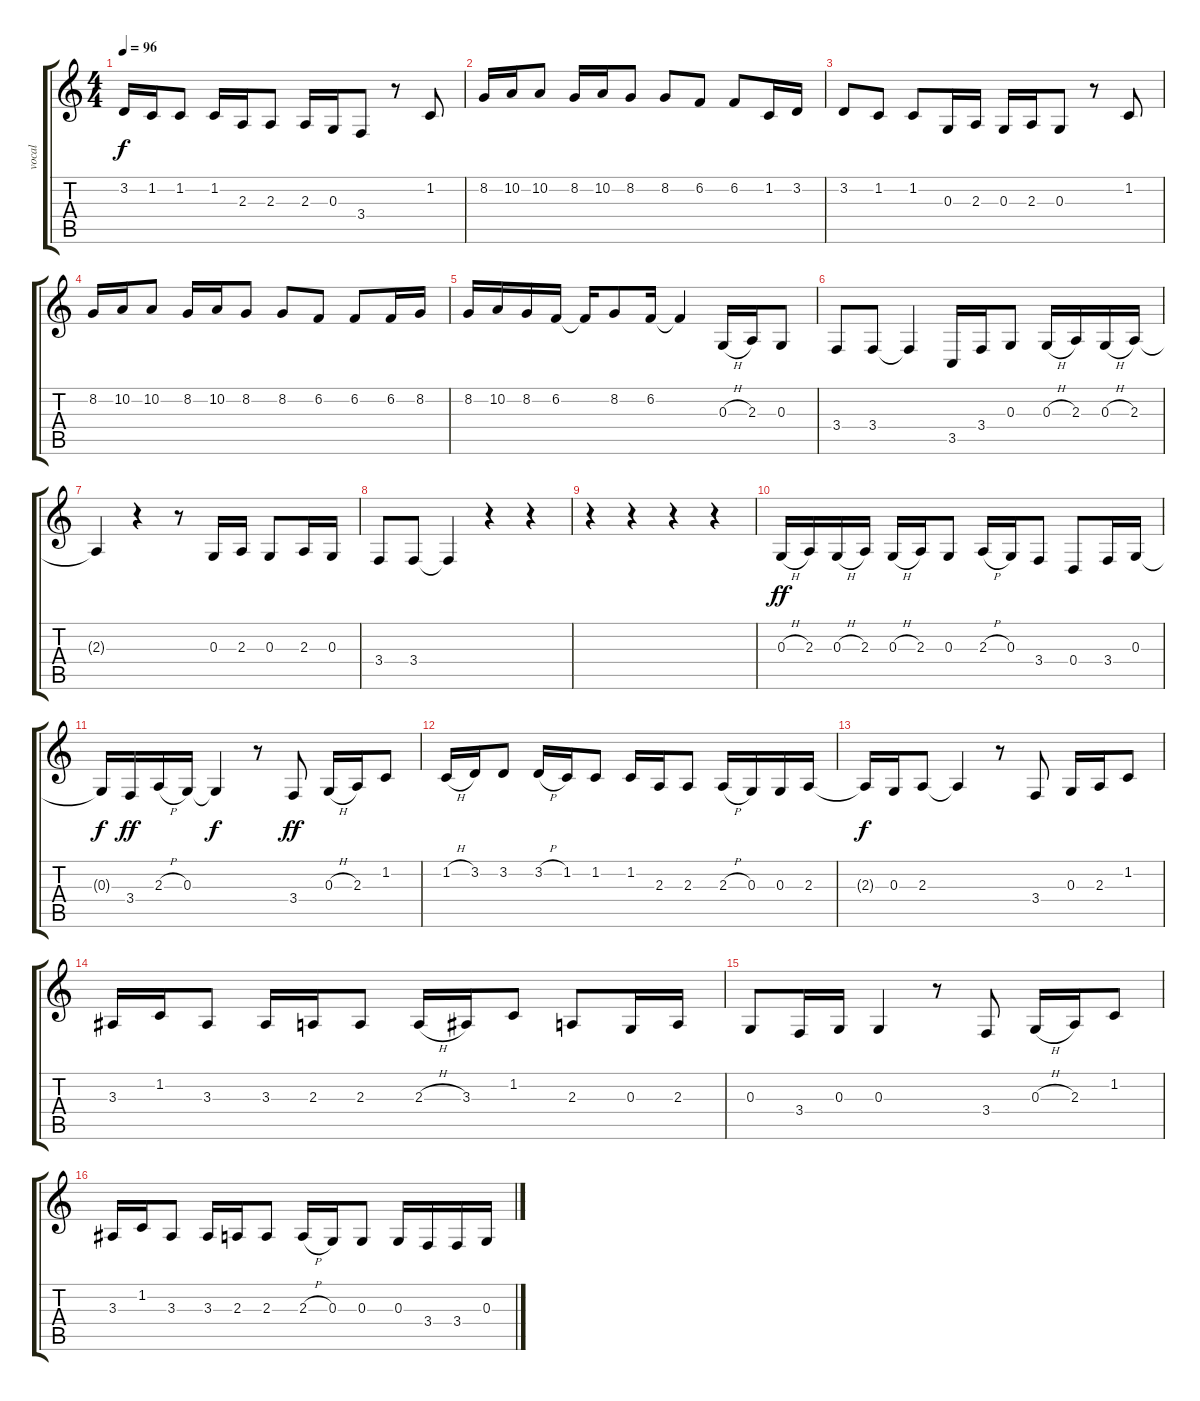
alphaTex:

\track ("vocal" "vocal") {instrument lead1square}
\staff {score tabs}
\tuning (E4 B3 G3 D3 A2 E2) {hide}
\ts (4 4)
\tempo 96
\clef g2
\ks c
3.2{t}.16{dy f} 1.2.16 1.2.8 1.2.16 2.3.16 2.3.8 2.3.16 0.3.16 3.4.8 r.8 1.2.8 |
8.2.16 10.2.16 10.2.8 8.2.16 10.2.16 8.2.8 8.2.8 6.2.8 6.2.8 1.2.16 3.2.16 |
3.2.8 1.2.8 1.2.8 0.3.16 2.3.16 0.3.16 2.3.16 0.3.8 r.8 1.2.8 |
8.2.16 10.2.16 10.2.8 8.2.16 10.2.16 8.2.8 8.2.8 6.2.8 6.2.8 6.2.16 8.2.16 |
8.2.16 10.2.16 8.2.16 6.2.16 6.2{t}.16 8.2.8 6.2.16 6.2{t}.4 0.3{h}.16 2.3.16 0.3.8 |
3.4.8 3.4.8 3.4{t}.4 3.5.16 3.4.16 0.3.8 0.3{h}.16 2.3.16 0.3{h}.16 2.3.16 |
2.3{t}.4 r.4 r.8 0.3.16 2.3.16 0.3.8 2.3.16 0.3.16 |
3.4.8{txt ""} 3.4.8 3.4{t}.4 r.4 r.4 |
r.4 r.4 r.4 r.4 |
0.3{h}.16{dy ff} 2.3.16 0.3{h}.16 2.3.16 0.3{h}.16 2.3.16 0.3.8 2.3{h}.16 0.3.16 3.4.8 0.4.8 3.4.16 0.3.16 |
0.3{t}.16{dy f} 3.4.16{dy ff} 2.3{h}.16 0.3.16 0.3{t}.4{dy f} r.8 3.4.8{dy ff} 0.3{h}.16 2.3.16 1.2.8 |
1.2{h}.16 3.2.16 3.2.8 3.2{h}.16 1.2.16 1.2.8 1.2.16 2.3.16 2.3.8 2.3{h}.16 0.3.16 0.3.16 2.3.16 |
2.3{t}.16{dy f} 0.3.16 2.3.8 2.3{t}.4 r.8 3.4.8 0.3.16 2.3.16 1.2.8 |
3.3.16 1.2.16 3.3.8 3.3.16 2.3.16 2.3.8 2.3{h}.16 3.3.16 1.2.8 2.3.8 0.3.16 2.3.16 |
0.3.8 3.4.16 0.3.16 0.3.4 r.8 3.4.8 0.3{h}.16 2.3.16 1.2.8 |
3.3.16 1.2.16 3.3.8 3.3.16 2.3.16 2.3.8 2.3{h}.16 0.3.16 0.3.8 0.3.16 3.4.16 3.4.16 0.3.16
